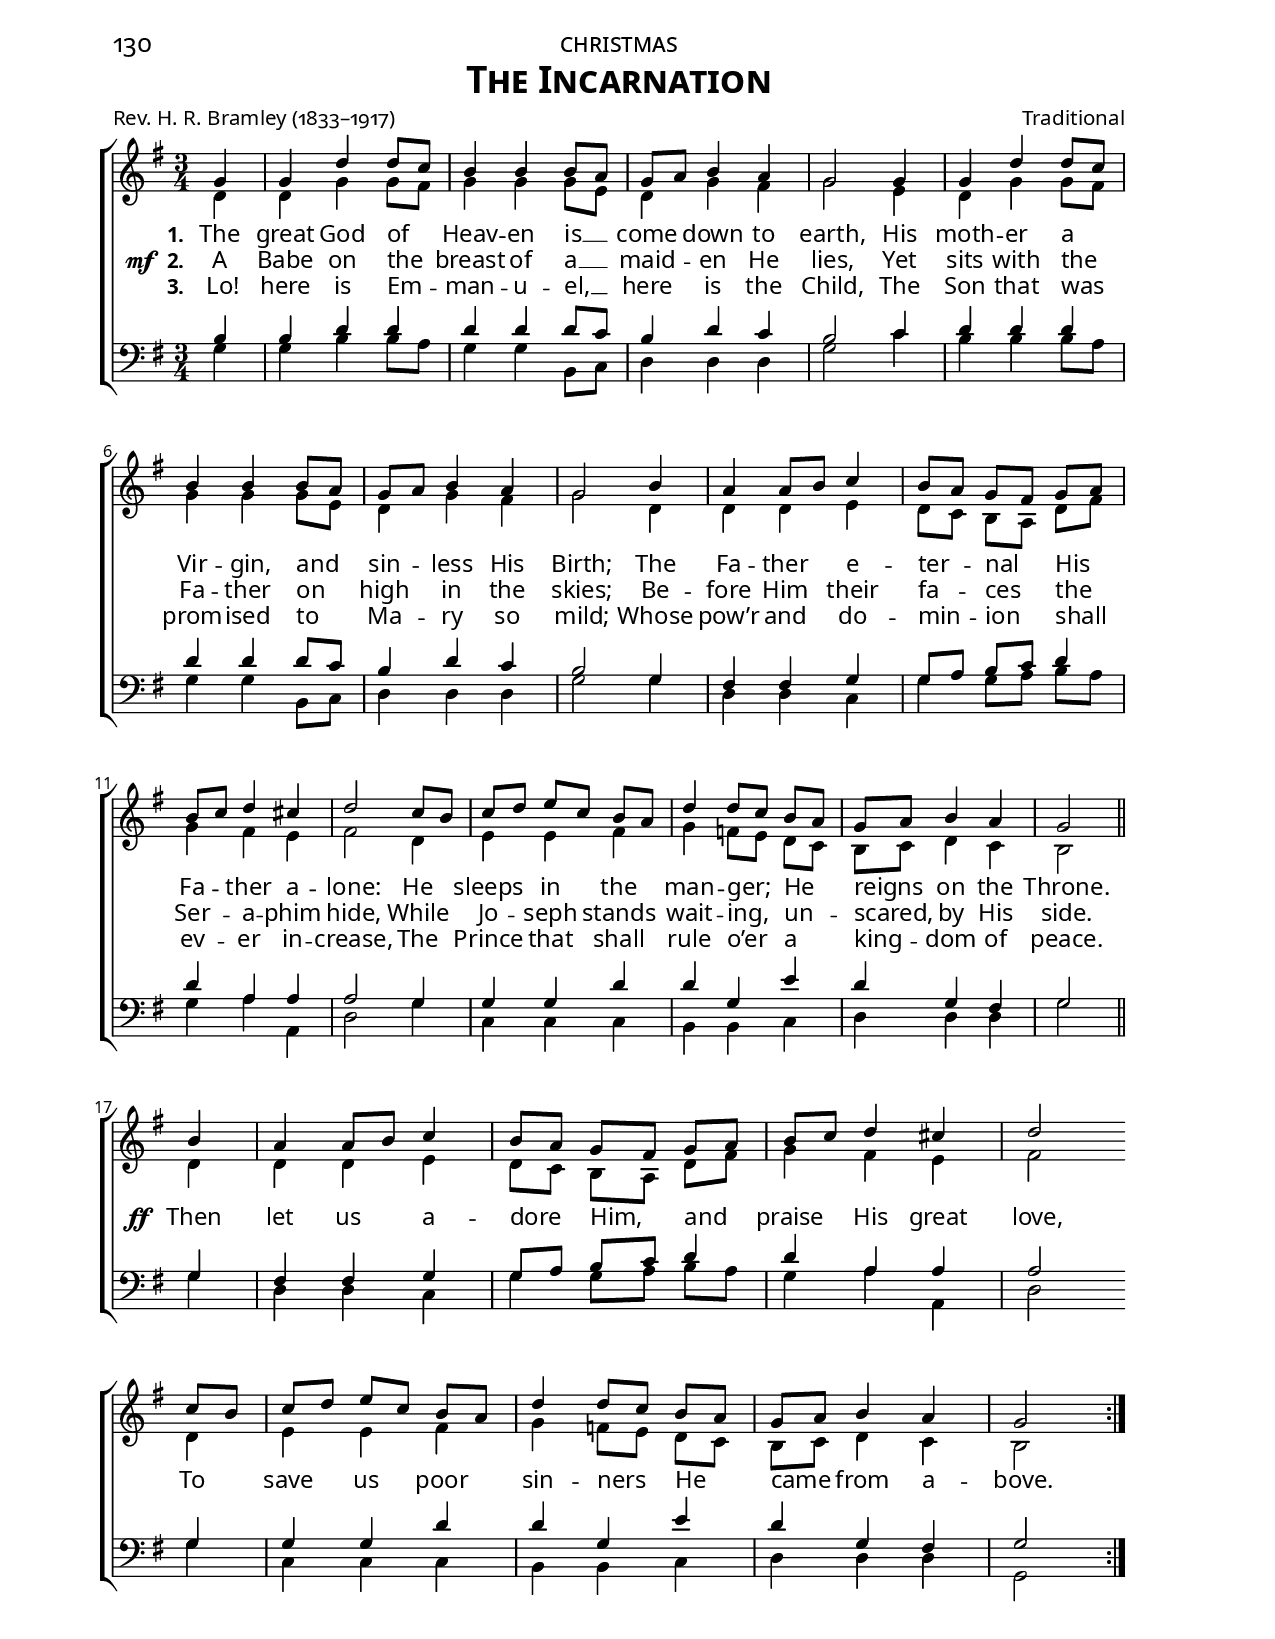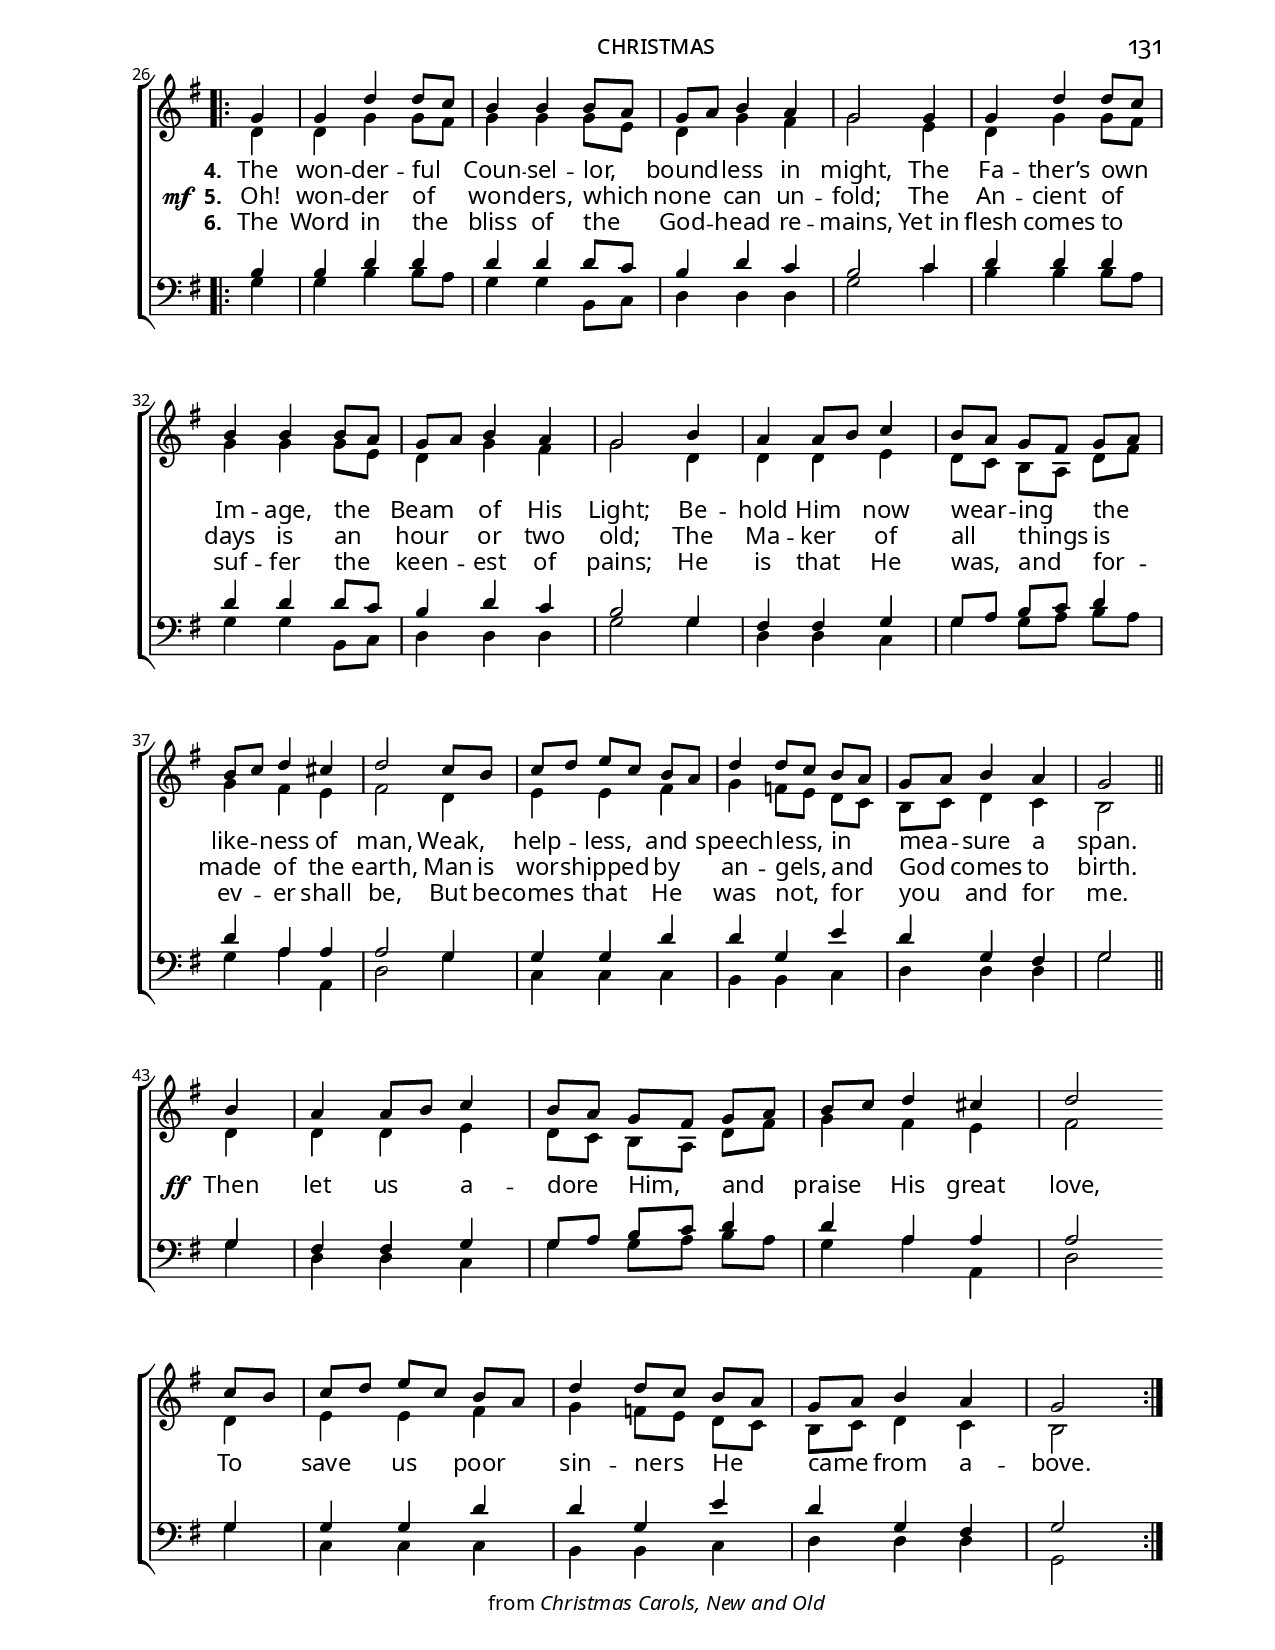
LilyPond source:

\version "2.24.0"
\include "util.ly"
\header {
  title = \markup{\override #'(font-name . "Garamond Premier Pro Semibold"){ \abs-fontsize #18 \smallCapsOldStyle"The Incarnation"}}
  poet = \markup\oldStyleNum"Rev. H. R. Bramley (1833–1917)"
  composer = \markup\oldStyleNum"Traditional"
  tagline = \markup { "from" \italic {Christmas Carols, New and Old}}
}
\paper {
  %print-all-headers = ##t
  paper-height = 11\in
  paper-width = 8.5\in
  indent = 0\in
  %system-system-spacing = #'((basic-distance . 10) (padding . 0))
  system-system-spacing =
    #'((basic-distance . 0)
       (minimum-distance . 0)
       (padding . -5)
       (stretchability . 100))
  ragged-last-bottom = ##f
  ragged-bottom = ##f
  two-sided = ##t
  inner-margin = 1\in
  outer-margin = 0.75\in
  top-margin = 0.26\in
  bottom-margin = 0.25\in
  first-page-number = #130
  print-first-page-number = ##t
  headerLine = \markup{\override #'(font-name . "Garamond Premier Pro") \smallCapsOldStyle"christmas"}
  oddHeaderMarkup = \markup\fill-line{
     \override #'(font-name . "Garamond Premier Pro")\abs-fontsize #12.5
     \combine 
        \fill-line{"" \if \should-print-page-number
        \oldStylePageNum""
        }
        \fill-line{\headerLine}
  }
  evenHeaderMarkup = \markup {
     \override #'(font-name . "Garamond Premier Pro")\abs-fontsize #12.5
     \combine
        \if \should-print-page-number
        \oldStylePageNum""
        \fill-line{\headerLine}
  }
}
#(set-global-staff-size 18) \paper{ #(define fonts (make-pango-font-tree "Garamond Premier Pro" "Garamond Premier Pro" "Garamond Premier Pro" (/ 18 20))) }
global = {
  \key g \major
  \time 3/4
  \autoBeamOff
  \override DynamicLineSpanner.staff-padding = #0.0
  \override DynamicLineSpanner.Y-extent = #'(0 . 0)
}

sopMusic = \relative c' {
  \repeat unfold 2 {
      \repeat volta 3 {
      \partial 4 g'4 |
      g d' d8[ c] |
      b4 b  b8[ a] |
      g[ a] b4 a |
      g2 g4 |
      
      g d' d8[ c] |
      b4 b b8[ a] |
      g[ a] b4 a |
      g2 b4 |
      a a8[ b] c4 |
      
      b8[ a] g[ fis] g[ a] |
      b[ c] d4 cis |
      d2 c8[ b] |
      c[ d] e[ c] b[ a] |
      d4 d8[ c] b[ a] |
      
      g[ a] b4 a |
      \partial 2 g2 \bar "||" \break
      \partial 4 b4 |
      a a8[ b] c4 |
      b8[ a] g[ fis] g[ a] |
      b[ c] d4 cis |
      
      d2 \bar""\break c8[ b] |
      c[ d] e[ c] b[ a] |
      d4 d8[ c] b[ a] |
      g[ a] b4 a |
      \partial 2 g2 \pageBreak
    }
  }
}
sopWords = \lyricmode {
  
}

altoMusic = \relative c' {
  \repeat unfold 2{
    d4 |
    d g g8[ fis] |
    g4 g g8[ e] |
    d4 g fis |
    g2 e4 |
    
    d4 g g8[ fis] |
    g4 g g8[ e] |
    d4 g fis |
    g2 d4 |
    d d e |
    
    d8[ c] b[ a] d[ fis] |
    g4 fis e |
    fis2 d4 |
    e e fis |
    g f8[ e] d[ c] |
    
    b[ c] d4 c |
    b2 |
    d4 |
    d d e |
    d8[ c] b[ a] d[ fis] |
    g4 fis e |
    
    fis2 d4 |
    e e fis |
    g f8[ e] d[ c] |
    b[ c] d4 c |
    b2
  }
}
altoWords = {
  \dropLyricsV
  \lyricmode {
    \set stanza = #"1. "
    The great God of Heav -- en is __ come down to earth,
    His moth -- er a Vir -- gin, and sin -- less His Birth;
    The Fa -- ther e -- ter -- nal His Fa -- ther a -- lone:
    He sleeps in the man -- ger; He reigns on the Throne.
  }
  \set stanza = \markup\dynamic"  ff "
  \lyricmode {  
    Then let us a -- dore Him, and praise His great love,
    To save us poor sin -- ners He came from a -- bove.
    
    \set stanza = #"4. "
    The won -- der -- ful Coun -- sel -- lor, bound -- less in might,
    The Fa -- ther’s own Im -- age, the Beam of His Light;
    Be -- hold Him now wear -- ing the like -- ness of man,
    Weak, help -- less, and speech -- less, in mea -- sure a span.
  }
  \set stanza = \markup\dynamic"  ff "
  \lyricmode {
    Then let us a -- dore Him, and praise His great love,
    To save us poor sin -- ners He came from a -- bove.
  }
}
altoWordsII = {
  \dropLyricsV
  \set stanza = \markup{\dynamic"  mf " "2. "}
  \lyricmode {
    A Babe on the breast of a __ maid -- en He lies,
    Yet sits with the Fa -- ther on high in the skies;
    Be -- fore Him their fa -- ces the Ser -- a -- phim hide,
    While Jo -- seph stands wait -- ing, un -- scared, by His side.
    
    \repeat unfold 22 {\skip1}
  }
  \set stanza = \markup{\dynamic"  mf " "5. "}
  \lyricmode{
    Oh! won -- der of won -- ders, which none can un -- fold;
    The An -- cient of days is an hour or two old;
    The Ma -- ker of all things is made of the \set associatedVoice = "sopranos"
    earth,
    \set ignoreMelismata = ##t
    Man \unset associatedVoice \unset ignoreMelismata is wor -- shipped by an -- gels, and God comes to birth.
  }
}
altoWordsIII = \lyricmode {
  \dropLyricsV
  \set stanza = #"3. "
  Lo! here is Em -- man -- u -- el, __ here is the Child,
  The Son that was prom -- ised to Ma -- ry so mild;
  Whose pow’r and do -- min -- ion shall ev -- er in -- crease,
  The Prince that shall rule o’er a king -- dom of peace.

  \repeat unfold 22 {\skip1}
  
  \set stanza = #"6. "
  The Word in the bliss of the God -- head re -- mains,
  Yet_in flesh comes to suf -- fer the keen -- est of pains;
  He is that He was, and for -- ev -- er shall \set associatedVoice = "sopranos"
  be,
  
  \set ignoreMelismata = ##t
  But \unset associatedVoice be -- \unset ignoreMelismata 
  comes that He was not, for you and for me.
}
altoWordsIV = \lyricmode {
}
altoWordsV = \lyricmode {
}
altoWordsVI = \lyricmode {
}
tenorMusic = \relative c' {
  \repeat unfold 2{
    b4 |
    b d d |
    d d d8[ c] |
    b4 d c |
    b2 c4 |
    
    d4 d d |
    d d d8[ c] |
    b4 d c |
    b2 g4 |
    fis fis g |
    
    g8[ a] b[ c] d4 |
    d a a |
    a2 g4 |
    g g d' |
    d g, e' |
    
    d g, fis |
    g2 |
    g4 |
    fis fis g |
    g8[ a] b[ c] d4 |
    d a a |
    
    a2 g4 |
    g g d' |
    d g, e' |
    d g, fis |
    g2
  }
}
tenorWords = \lyricmode {

}

bassMusic = \relative c {
  \repeat unfold 2{
    g'4 |
    g b b8[ a] |
    g4 g b,8[ c] |
    d4 d d |
    g2 c4 |
    
    b4 b b8[ a] |
    g4 g b,8[ c] |
    d4 d d |
    g2 g4 |
    d d c |
    
    g' g8[ a] b[ a] |
    g4 a a, |
    d2 g4 |
    c, c c |
    b b c |
    
    d d d |
    g2 |
    g4 |
    d d c |
    g' g8[ a] b[ a] |
    g4 a a, |
    
    d2 g4 |
    c, c c |
    b b c |
    d d d |
    g,2
  }
}
bassWords = \lyricmode {

}

pianoRH = \relative c' {
  
}
pianoLH = \relative c' {
  
}

\score {
  <<
   \new ChoirStaff <<
%    \new Lyrics = sopranos \with { \override VerticalAxisGroup.nonstaff-relatedstaff-spacing = #'((basic-distance . 1)) }
    \new Staff = women <<
      \new Voice = "sopranos" { \voiceOne << \global \sopMusic >> }
      \new Voice = "altos" { \voiceTwo << \global \altoMusic >> }
    >>
    \new Lyrics \with { alignAboveContext = #"women" \override VerticalAxisGroup.nonstaff-relatedstaff-spacing = #'((basic-distance . 1))} \lyricsto "sopranos" \sopWords
     \new Lyrics = "altosVI"  \with { alignBelowContext = #"women"} \lyricsto "altos" \altoWordsVI
    \new Lyrics = "altosV"  \with { alignBelowContext = #"women"} \lyricsto "altos" \altoWordsV
    \new Lyrics = "altosIV"  \with { alignBelowContext = #"women"} \lyricsto "altos" \altoWordsIV
    \new Lyrics = "altosIII"  \with { alignBelowContext = #"women"} \lyricsto "altos" \altoWordsIII
    \new Lyrics = "altosII"  \with { alignBelowContext = #"women"} \lyricsto "altos" \altoWordsII
    \new Lyrics = "altos"  \with { alignBelowContext = #"women" \override VerticalAxisGroup.nonstaff-relatedstaff-spacing = #'((basic-distance . 1)) } \lyricsto "altos" \altoWords
   \new Staff = men <<
      \clef bass
      \new Voice = "tenors" { \voiceOne << \global \tenorMusic >> }
      \new Voice = "basses" { \voiceTwo << \global \bassMusic >> }
    >>
    \new Lyrics \with { alignAboveContext = #"men" \override VerticalAxisGroup.nonstaff-relatedstaff-spacing = #'((basic-distance . 1)) } \lyricsto "tenors" \tenorWords
    \new Lyrics \with { alignBelowContext = #"men" \override VerticalAxisGroup.nonstaff-relatedstaff-spacing = #'((basic-distance . 1)) } \lyricsto "basses" \bassWords
  >>
%    \new PianoStaff << \new Staff { \new Voice { \pianoRH } } \new Staff { \clef "bass" \pianoLH } >>
  >>
  \layout {
  \context {
    \Lyrics
    \override LyricText.font-size = #1.3
  }
    \context {
      \Score
      %\override SpacingSpanner.base-shortest-duration = #(ly:make-moment 1/8)
      %\override SpacingSpanner.common-shortest-duration = #(ly:make-moment 1/4)
    }
    \context {
      % Remove all empty staves
      % \Staff \RemoveEmptyStaves \override VerticalAxisGroup.remove-first = ##t
    }
    \context {
      \Lyrics
      \override LyricText.X-offset = #center-on-word
    }
  }
}

